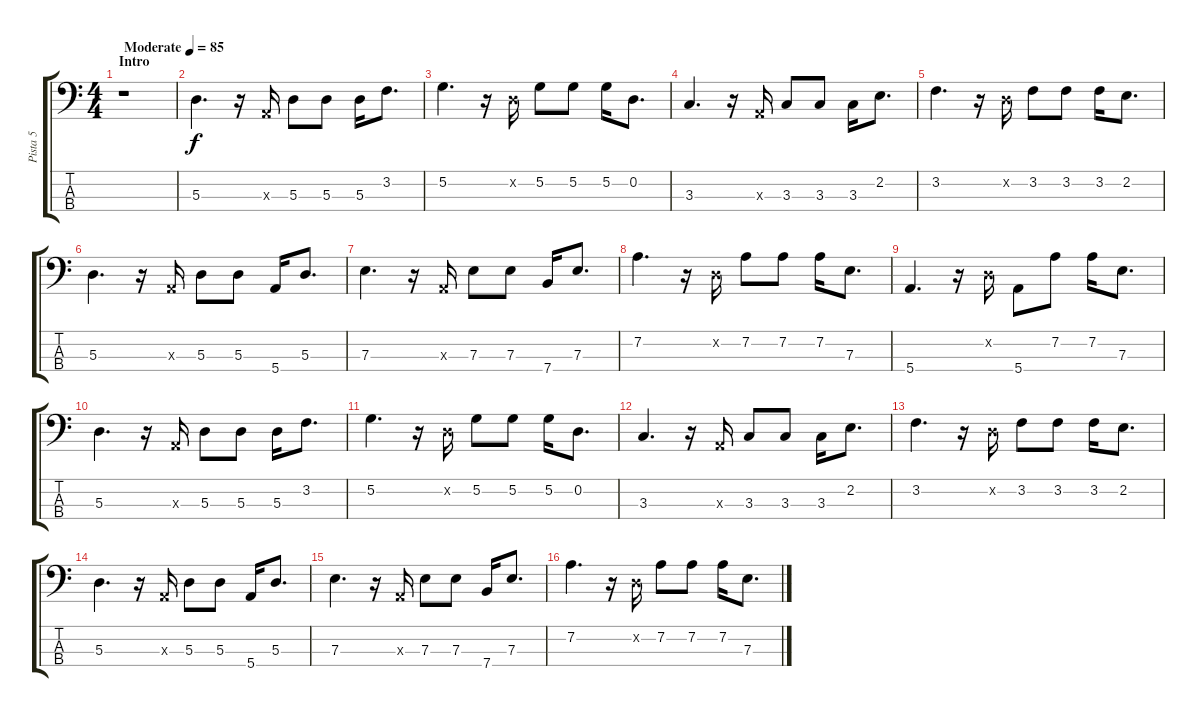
\track ("Pista 5" "Pista 5") {instrument electricbassfinger}
\staff {score tabs}
\tuning (G2 D2 A1 E1) {hide}
\ts (4 4)
\section ("" "Intro")
\tempo (85 "Moderate")
\clef f4
\ks c
r.1{dy f instrument electricbassfinger} |
5.3.4{d} r.16 0.3{x}.16 5.3.8 5.3.8 5.3.16 3.2.8{d} |
5.2.4{d} r.16 0.2{x}.16 5.2.8 5.2.8 5.2.16 0.2.8{d} |
3.3.4{d} r.16 0.3{x}.16 3.3.8 3.3.8 3.3.16 2.2.8{d} |
3.2.4{d} r.16 0.2{x}.16 3.2.8 3.2.8 3.2.16 2.2.8{d} |
5.3.4{d} r.16 0.3{x}.16 5.3.8 5.3.8 5.4.16 5.3.8{d} |
7.3.4{d} r.16 0.3{x}.16 7.3.8 7.3.8 7.4.16 7.3.8{d} |
7.2.4{d} r.16 0.2{x}.16 7.2.8 7.2.8 7.2.16 7.3.8{d} |
5.4.4{d} r.16 0.2{x}.16 5.4.8 7.2.8 7.2.16 7.3.8{d} |
5.3.4{d} r.16 0.3{x}.16 5.3.8 5.3.8 5.3.16 3.2.8{d} |
5.2.4{d} r.16 0.2{x}.16 5.2.8 5.2.8 5.2.16 0.2.8{d} |
3.3.4{d} r.16 0.3{x}.16 3.3.8 3.3.8 3.3.16 2.2.8{d} |
3.2.4{d} r.16 0.2{x}.16 3.2.8 3.2.8 3.2.16 2.2.8{d} |
5.3.4{d} r.16 0.3{x}.16 5.3.8 5.3.8 5.4.16 5.3.8{d} |
7.3.4{d} r.16 0.3{x}.16 7.3.8 7.3.8 7.4.16 7.3.8{d} |
7.2.4{d} r.16 0.2{x}.16 7.2.8 7.2.8 7.2.16 7.3.8{d}
